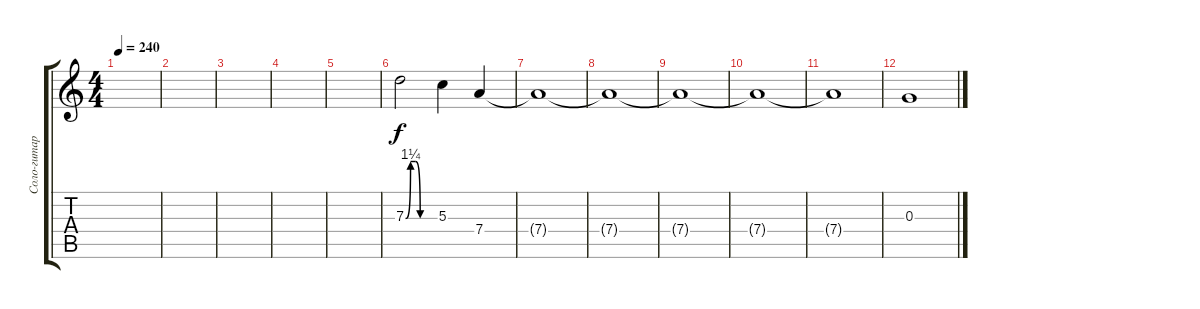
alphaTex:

\track ("Соло-гитара" "Соло-гитар") {instrument distortionguitar}
\staff {score tabs}
\tuning (E4 B3 G3 D3 A2 E2) {hide}
\ts (4 4)
\tempo 240
\clef g2
\ks c
|
|
|
|
|
7.3{be (custom 0 0 10 5 20 5 30 0 60 0)}.2 5.3.4 7.4.4 |
7.4{t}.1 |
7.4{t}.1 |
7.4{t}.1 |
7.4{t}.1 |
7.4{t}.1 |
0.3.1
